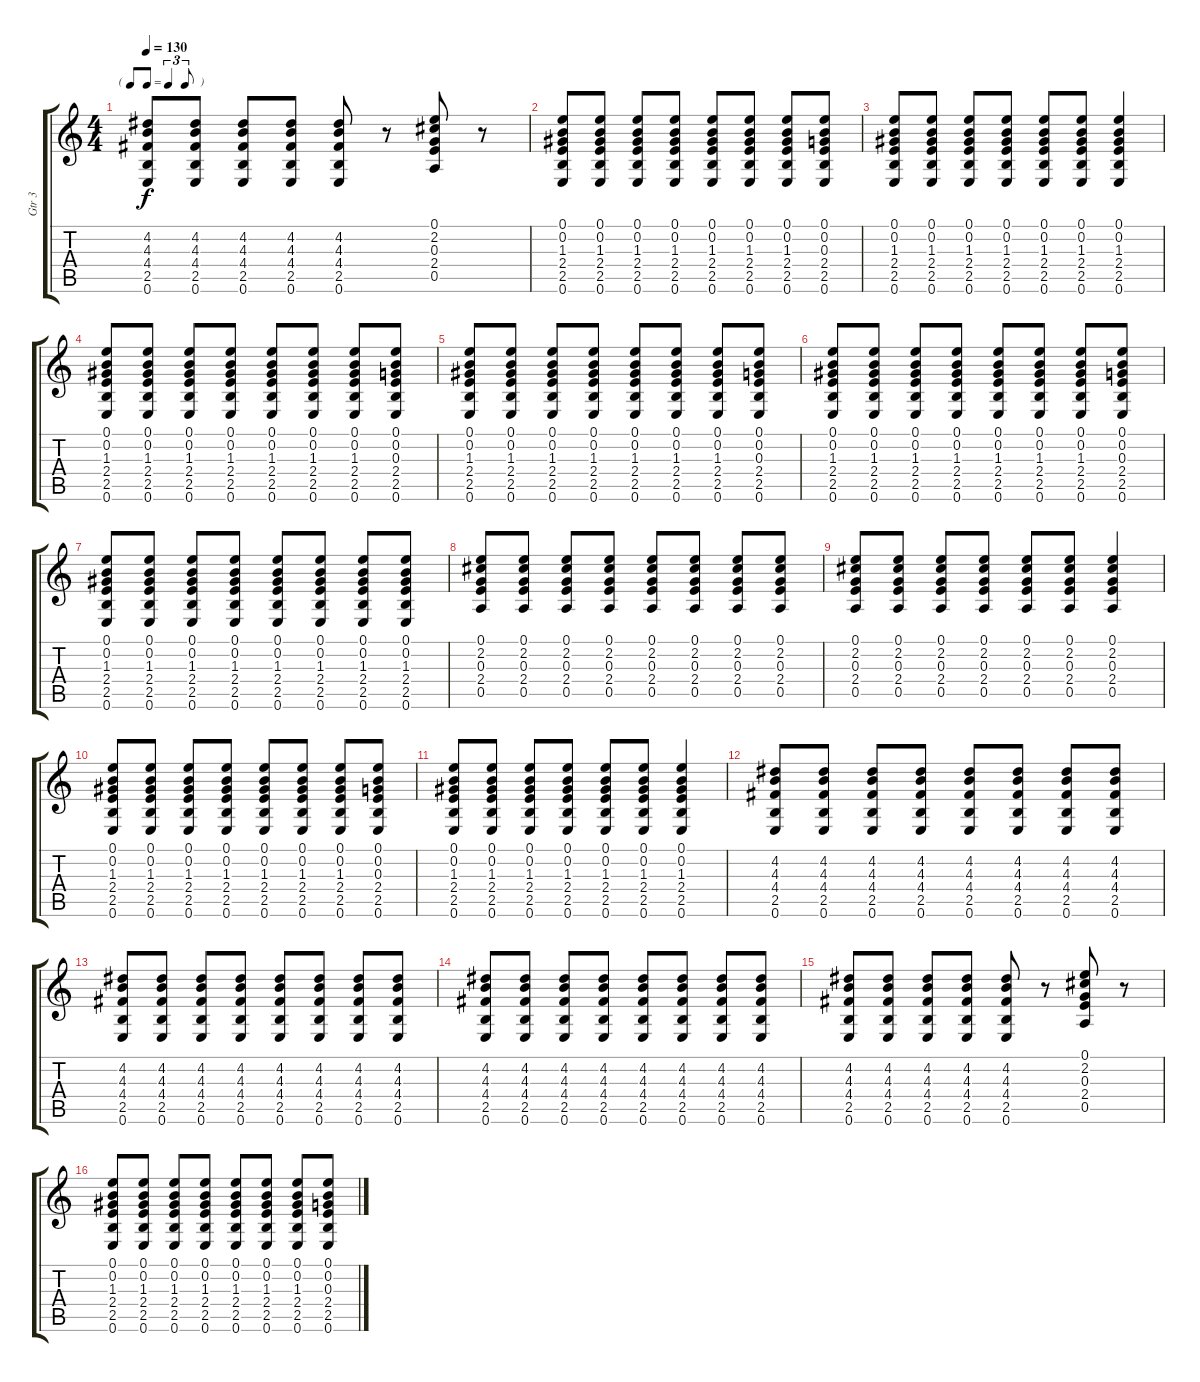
\track ("Gtr 3" "Gtr 3") {instrument acousticguitarnylon}
\staff {score tabs}
\tuning (E4 B3 G3 D3 A2 E2) {hide}
\ts (4 4)
\tf triplet8th
\tempo 130
\clef g2
\ks c
(4.2 4.3 4.4 2.5 0.6).8{dy f} (4.2 4.3 4.4 2.5 0.6).8 (4.2 4.3 4.4 2.5 0.6).8 (4.2 4.3 4.4 2.5 0.6).8 (4.2 4.3 4.4 2.5 0.6).8 r.8 (0.1 2.2 0.3 2.4 0.5).8 r.8 |
(0.1 0.2 1.3 2.4 2.5 0.6).8 (0.1 0.2 1.3 2.4 2.5 0.6).8 (0.1 0.2 1.3 2.4 2.5 0.6).8 (0.1 0.2 1.3 2.4 2.5 0.6).8 (0.1 0.2 1.3 2.4 2.5 0.6).8 (0.1 0.2 1.3 2.4 2.5 0.6).8 (0.1 0.2 1.3 2.4 2.5 0.6).8 (0.1 0.2 0.3 2.4 2.5 0.6).8 |
(0.1 0.2 1.3 2.4 2.5 0.6).8 (0.1 0.2 1.3 2.4 2.5 0.6).8 (0.1 0.2 1.3 2.4 2.5 0.6).8 (0.1 0.2 1.3 2.4 2.5 0.6).8 (0.1 0.2 1.3 2.4 2.5 0.6).8 (0.1 0.2 1.3 2.4 2.5 0.6).8 (0.1 0.2 1.3 2.4 2.5 0.6).4 |
(0.1 0.2 1.3 2.4 2.5 0.6).8 (0.1 0.2 1.3 2.4 2.5 0.6).8 (0.1 0.2 1.3 2.4 2.5 0.6).8 (0.1 0.2 1.3 2.4 2.5 0.6).8 (0.1 0.2 1.3 2.4 2.5 0.6).8 (0.1 0.2 1.3 2.4 2.5 0.6).8 (0.1 0.2 1.3 2.4 2.5 0.6).8 (0.1 0.2 0.3 2.4 2.5 0.6).8 |
(0.1 0.2 1.3 2.4 2.5 0.6).8 (0.1 0.2 1.3 2.4 2.5 0.6).8 (0.1 0.2 1.3 2.4 2.5 0.6).8 (0.1 0.2 1.3 2.4 2.5 0.6).8 (0.1 0.2 1.3 2.4 2.5 0.6).8 (0.1 0.2 1.3 2.4 2.5 0.6).8 (0.1 0.2 1.3 2.4 2.5 0.6).8 (0.1 0.2 0.3 2.4 2.5 0.6).8 |
(0.1 0.2 1.3 2.4 2.5 0.6).8 (0.1 0.2 1.3 2.4 2.5 0.6).8 (0.1 0.2 1.3 2.4 2.5 0.6).8 (0.1 0.2 1.3 2.4 2.5 0.6).8 (0.1 0.2 1.3 2.4 2.5 0.6).8 (0.1 0.2 1.3 2.4 2.5 0.6).8 (0.1 0.2 1.3 2.4 2.5 0.6).8 (0.1 0.2 0.3 2.4 2.5 0.6).8 |
(0.1 0.2 1.3 2.4 2.5 0.6).8 (0.1 0.2 1.3 2.4 2.5 0.6).8 (0.1 0.2 1.3 2.4 2.5 0.6).8 (0.1 0.2 1.3 2.4 2.5 0.6).8 (0.1 0.2 1.3 2.4 2.5 0.6).8 (0.1 0.2 1.3 2.4 2.5 0.6).8 (0.1 0.2 1.3 2.4 2.5 0.6).8 (0.1 0.2 1.3 2.4 2.5 0.6).8 |
(0.1 2.2 0.3 2.4 0.5).8 (0.1 2.2 0.3 2.4 0.5).8 (0.1 2.2 0.3 2.4 0.5).8 (0.1 2.2 0.3 2.4 0.5).8 (0.1 2.2 0.3 2.4 0.5).8 (0.1 2.2 0.3 2.4 0.5).8 (0.1 2.2 0.3 2.4 0.5).8 (0.1 2.2 0.3 2.4 0.5).8 |
(0.1 2.2 0.3 2.4 0.5).8 (0.1 2.2 0.3 2.4 0.5).8 (0.1 2.2 0.3 2.4 0.5).8 (0.1 2.2 0.3 2.4 0.5).8 (0.1 2.2 0.3 2.4 0.5).8 (0.1 2.2 0.3 2.4 0.5).8 (0.1 2.2 0.3 2.4 0.5).4 |
(0.1 0.2 1.3 2.4 2.5 0.6).8 (0.1 0.2 1.3 2.4 2.5 0.6).8 (0.1 0.2 1.3 2.4 2.5 0.6).8 (0.1 0.2 1.3 2.4 2.5 0.6).8 (0.1 0.2 1.3 2.4 2.5 0.6).8 (0.1 0.2 1.3 2.4 2.5 0.6).8 (0.1 0.2 1.3 2.4 2.5 0.6).8 (0.1 0.2 0.3 2.4 2.5 0.6).8 |
(0.1 0.2 1.3 2.4 2.5 0.6).8 (0.1 0.2 1.3 2.4 2.5 0.6).8 (0.1 0.2 1.3 2.4 2.5 0.6).8 (0.1 0.2 1.3 2.4 2.5 0.6).8 (0.1 0.2 1.3 2.4 2.5 0.6).8 (0.1 0.2 1.3 2.4 2.5 0.6).8 (0.1 0.2 1.3 2.4 2.5 0.6).4 |
(4.2 4.3 4.4 2.5 0.6).8 (4.2 4.3 4.4 2.5 0.6).8 (4.2 4.3 4.4 2.5 0.6).8 (4.2 4.3 4.4 2.5 0.6).8 (4.2 4.3 4.4 2.5 0.6).8 (4.2 4.3 4.4 2.5 0.6).8 (4.2 4.3 4.4 2.5 0.6).8 (4.2 4.3 4.4 2.5 0.6).8 |
(4.2 4.3 4.4 2.5 0.6).8 (4.2 4.3 4.4 2.5 0.6).8 (4.2 4.3 4.4 2.5 0.6).8 (4.2 4.3 4.4 2.5 0.6).8 (4.2 4.3 4.4 2.5 0.6).8 (4.2 4.3 4.4 2.5 0.6).8 (4.2 4.3 4.4 2.5 0.6).8 (4.2 4.3 4.4 2.5 0.6).8 |
(4.2 4.3 4.4 2.5 0.6).8 (4.2 4.3 4.4 2.5 0.6).8 (4.2 4.3 4.4 2.5 0.6).8 (4.2 4.3 4.4 2.5 0.6).8 (4.2 4.3 4.4 2.5 0.6).8 (4.2 4.3 4.4 2.5 0.6).8 (4.2 4.3 4.4 2.5 0.6).8 (4.2 4.3 4.4 2.5 0.6).8 |
(4.2 4.3 4.4 2.5 0.6).8 (4.2 4.3 4.4 2.5 0.6).8 (4.2 4.3 4.4 2.5 0.6).8 (4.2 4.3 4.4 2.5 0.6).8 (4.2 4.3 4.4 2.5 0.6).8 r.8 (0.1 2.2 0.3 2.4 0.5).8 r.8 |
(0.1 0.2 1.3 2.4 2.5 0.6).8 (0.1 0.2 1.3 2.4 2.5 0.6).8 (0.1 0.2 1.3 2.4 2.5 0.6).8 (0.1 0.2 1.3 2.4 2.5 0.6).8 (0.1 0.2 1.3 2.4 2.5 0.6).8 (0.1 0.2 1.3 2.4 2.5 0.6).8 (0.1 0.2 1.3 2.4 2.5 0.6).8 (0.1 0.2 0.3 2.4 2.5 0.6).8
